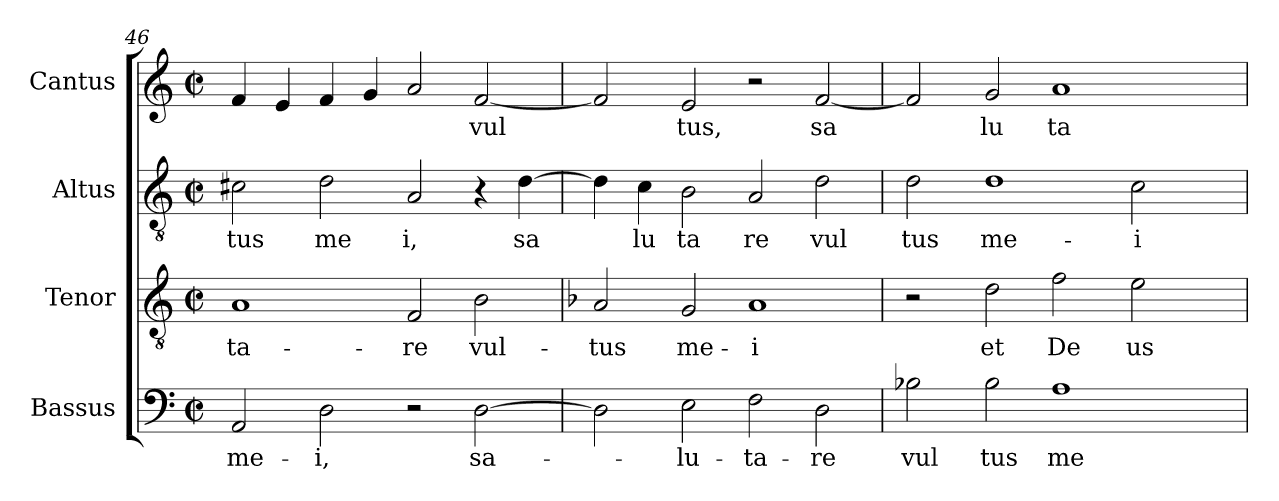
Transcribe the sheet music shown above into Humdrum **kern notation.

**kern	**text	**kern	**text	**kern	**text	**kern	**text
*part4	*part4	*part3	*part3	*part2	*part2	*part1	*part1
*staff4	*staff4	*staff3	*staff3	*staff2	*staff2	*staff1	*staff1
*I"Bassus	*	*I"Tenor	*	*I"Altus	*	*I"Cantus	*
*clefF4	*	*clefGv2	*	*clefGv2	*	*clefG2	*
*M2/2	*	*M2/2	*	*M2/2	*	*M2/2	*
*met(c|)	*	*met(c|)	*	*met(c|)	*	*met(c|)	*
=46	=46	=46	=46	=46	=46	=46	=46
!	!LO:LY:b:cj	!	!LO:LY:b:cj	!	!LO:LY:b:cj	!	!
2AA/	me-	1A	-ta-	2c#X\	tus	4f/	.
.	.	.	.	.	.	4e/	.
!	!LO:LY:b:cj	!	!	!	!LO:LY:b:cj	!	!
2D\	-i,	.	.	2d\	me	4f/	.
.	.	.	.	.	.	4g/	.
!	!	!	!LO:LY:b:cj	!	!LO:LY:b:cj	!	!
2r	.	2F/	-re	2A/	i,	2a/	.
!	!LO:LY:b:cj	!	!LO:LY:b:cj	!	!	!	!LO:LY:b
[>2D\	sa-	2B\	vul-	4r	.	[<2f/	vul
!	!	!	!	!	!LO:LY:b:cj	!	!
.	.	.	.	[>4d\	sa	.	.
=47	=47	=47	=47	=47	=47	=47	=47
*	*	*k[b-]	*	*	*	*	*
*	*	*F:	*	*	*	*	*
!	!	!	!LO:LY:b:cj	!	!	!	!
2D\]	.	2A/	-tus	4d\]	.	2f/]	.
!	!	!	!	!	!LO:LY:b:cj	!	!
.	.	.	.	4c\	lu	.	.
!	!LO:LY:b:cj	!	!LO:LY:b:cj	!	!LO:LY:b:cj	!	!LO:LY:b:cj
2E\	-lu-	2G/	me-	2B\	ta	2e/	tus,
!	!LO:LY:b:cj	!	!LO:LY:b:cj	!	!LO:LY:b:cj	!	!
2F\	-ta-	1A	-i	2A/	re	2r	.
!	!LO:LY:b:cj	!	!	!	!LO:LY:b:cj	!	!LO:LY:b:cj
2D\	-re	.	.	2d\	vul	[>2f/	sa
!!LO:PB:g=z
=48	=48	=48	=48	=48	=48	=48	=48
*	*	*k[]	*	*	*	*	*
*	*	*C:	*	*	*	*	*
!	!LO:LY:b:cj	!	!	!	!LO:LY:b:cj	!	!
*	*	*	*	*	*	*^	*
2B-\	vul	2r	.	2d\	tus	2f/]	32.ryy	.
.	.	.	.	.	.	.	1ryy	.
!	!LO:LY:b:cj	!	!LO:LY:b:cj	!	!LO:LY:b:cj	!	!	!LO:LY:b:cj
2B-\	tus	2d\	et	1d	me-	2g/	.	lu
!	!LO:LY:b:cj	!	!LO:LY:b:cj	!	!	!	!	!LO:LY:b:cj
1A	me	2f\	De	.	.	1a	.	ta
.	.	.	.	.	.	.	2ryy	.
!	!	!	!LO:LY:b:cj	!	!LO:LY:b:cj	!	!	!
.	.	2e\	us	2c\	-i	.	.	.
.	.	.	.	.	.	.	4ryy	.
.	.	.	.	.	.	.	8ryy	.
.	.	.	.	.	.	.	16ryy	.
.	.	.	.	.	.	.	64ryy	.
*	*	*	*	*	*	*v	*v	*
=	=	=	=	=	=	=	=
*-	*-	*-	*-	*-	*-	*-	*-
